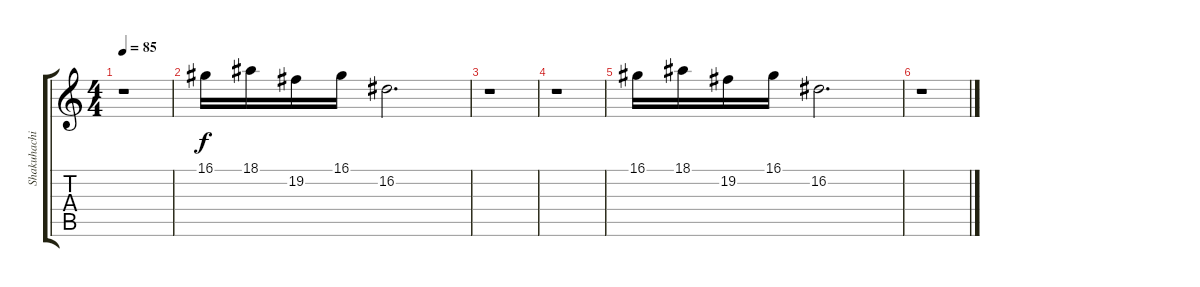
\track ("Shakuhachi" "Shakuhachi") {instrument shakuhachi}
\staff {score tabs}
\tuning (E4 B3 G3 D3 A2 E2) {hide}
\ts (4 4)
\tempo 85
\clef g2
\ks c
r.1{dy f} |
16.1.16 18.1.16 19.2.16 16.1.16 16.2.2{d} |
r.1 |
r.1 |
16.1.16 18.1.16 19.2.16 16.1.16 16.2.2{d} |
r.1
